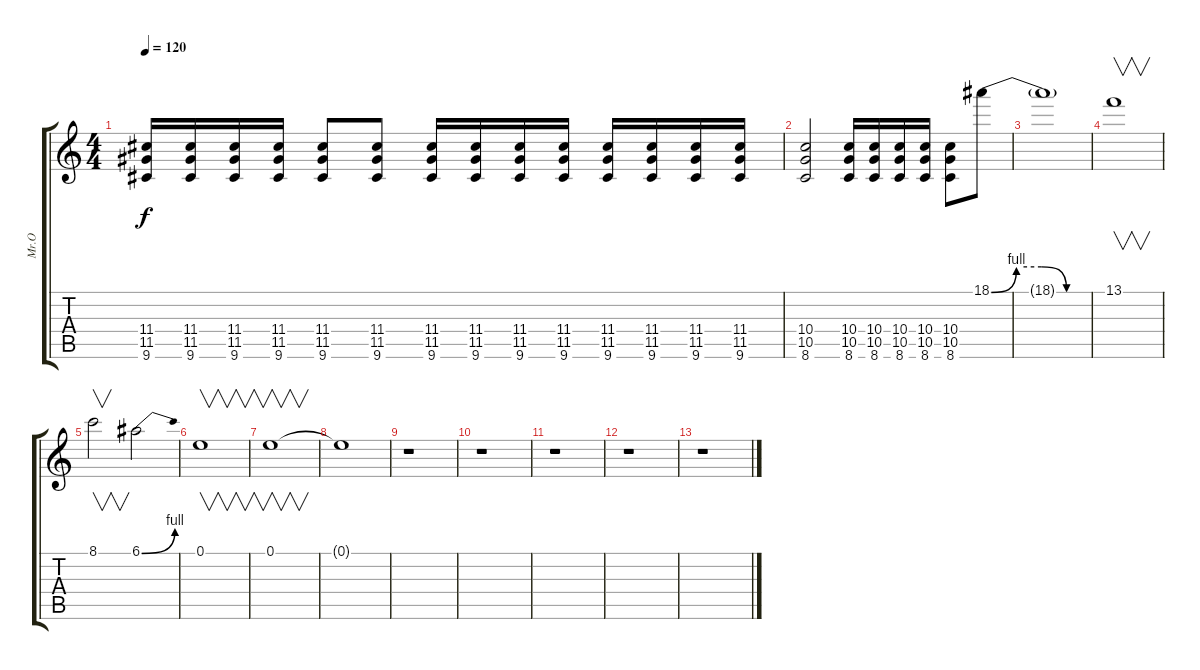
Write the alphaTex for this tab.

\track ("Mr.O" "Mr.O") {instrument overdrivenguitar}
\staff {score tabs}
\tuning (E4 B3 G3 D3 A2 E2) {hide}
\ts (4 4)
\tempo 120
\clef g2
\ks c
(11.4 11.5 9.6).16{dy f volume 12} (11.4 11.5 9.6).16 (11.4 11.5 9.6).16 (11.4 11.5 9.6).16 (11.4 11.5 9.6).8 (11.4 11.5 9.6).8 (11.4 11.5 9.6).16 (11.4 11.5 9.6).16 (11.4 11.5 9.6).16 (11.4 11.5 9.6).16 (11.4 11.5 9.6).16 (11.4 11.5 9.6).16 (11.4 11.5 9.6).16 (11.4 11.5 9.6).16 |
(10.4 10.5 8.6).2 (10.4 10.5 8.6).16 (10.4 10.5 8.6).16 (10.4 10.5 8.6).16 (10.4 10.5 8.6).16 (10.4 10.5 8.6).8{volume 15} 18.1{be (custom 0 0 15 4 30 4 45 0 60 0)}.8 |
18.1{t}.1 |
13.1.1{v} |
8.1.2{v} 6.1{be (bend 0 0 60 4)}.2 |
0.1.1{v} |
0.1.1{v} |
0.1{t}.1{volume 4} |
r.1 |
r.1 |
r.1 |
r.1 |
r.1
